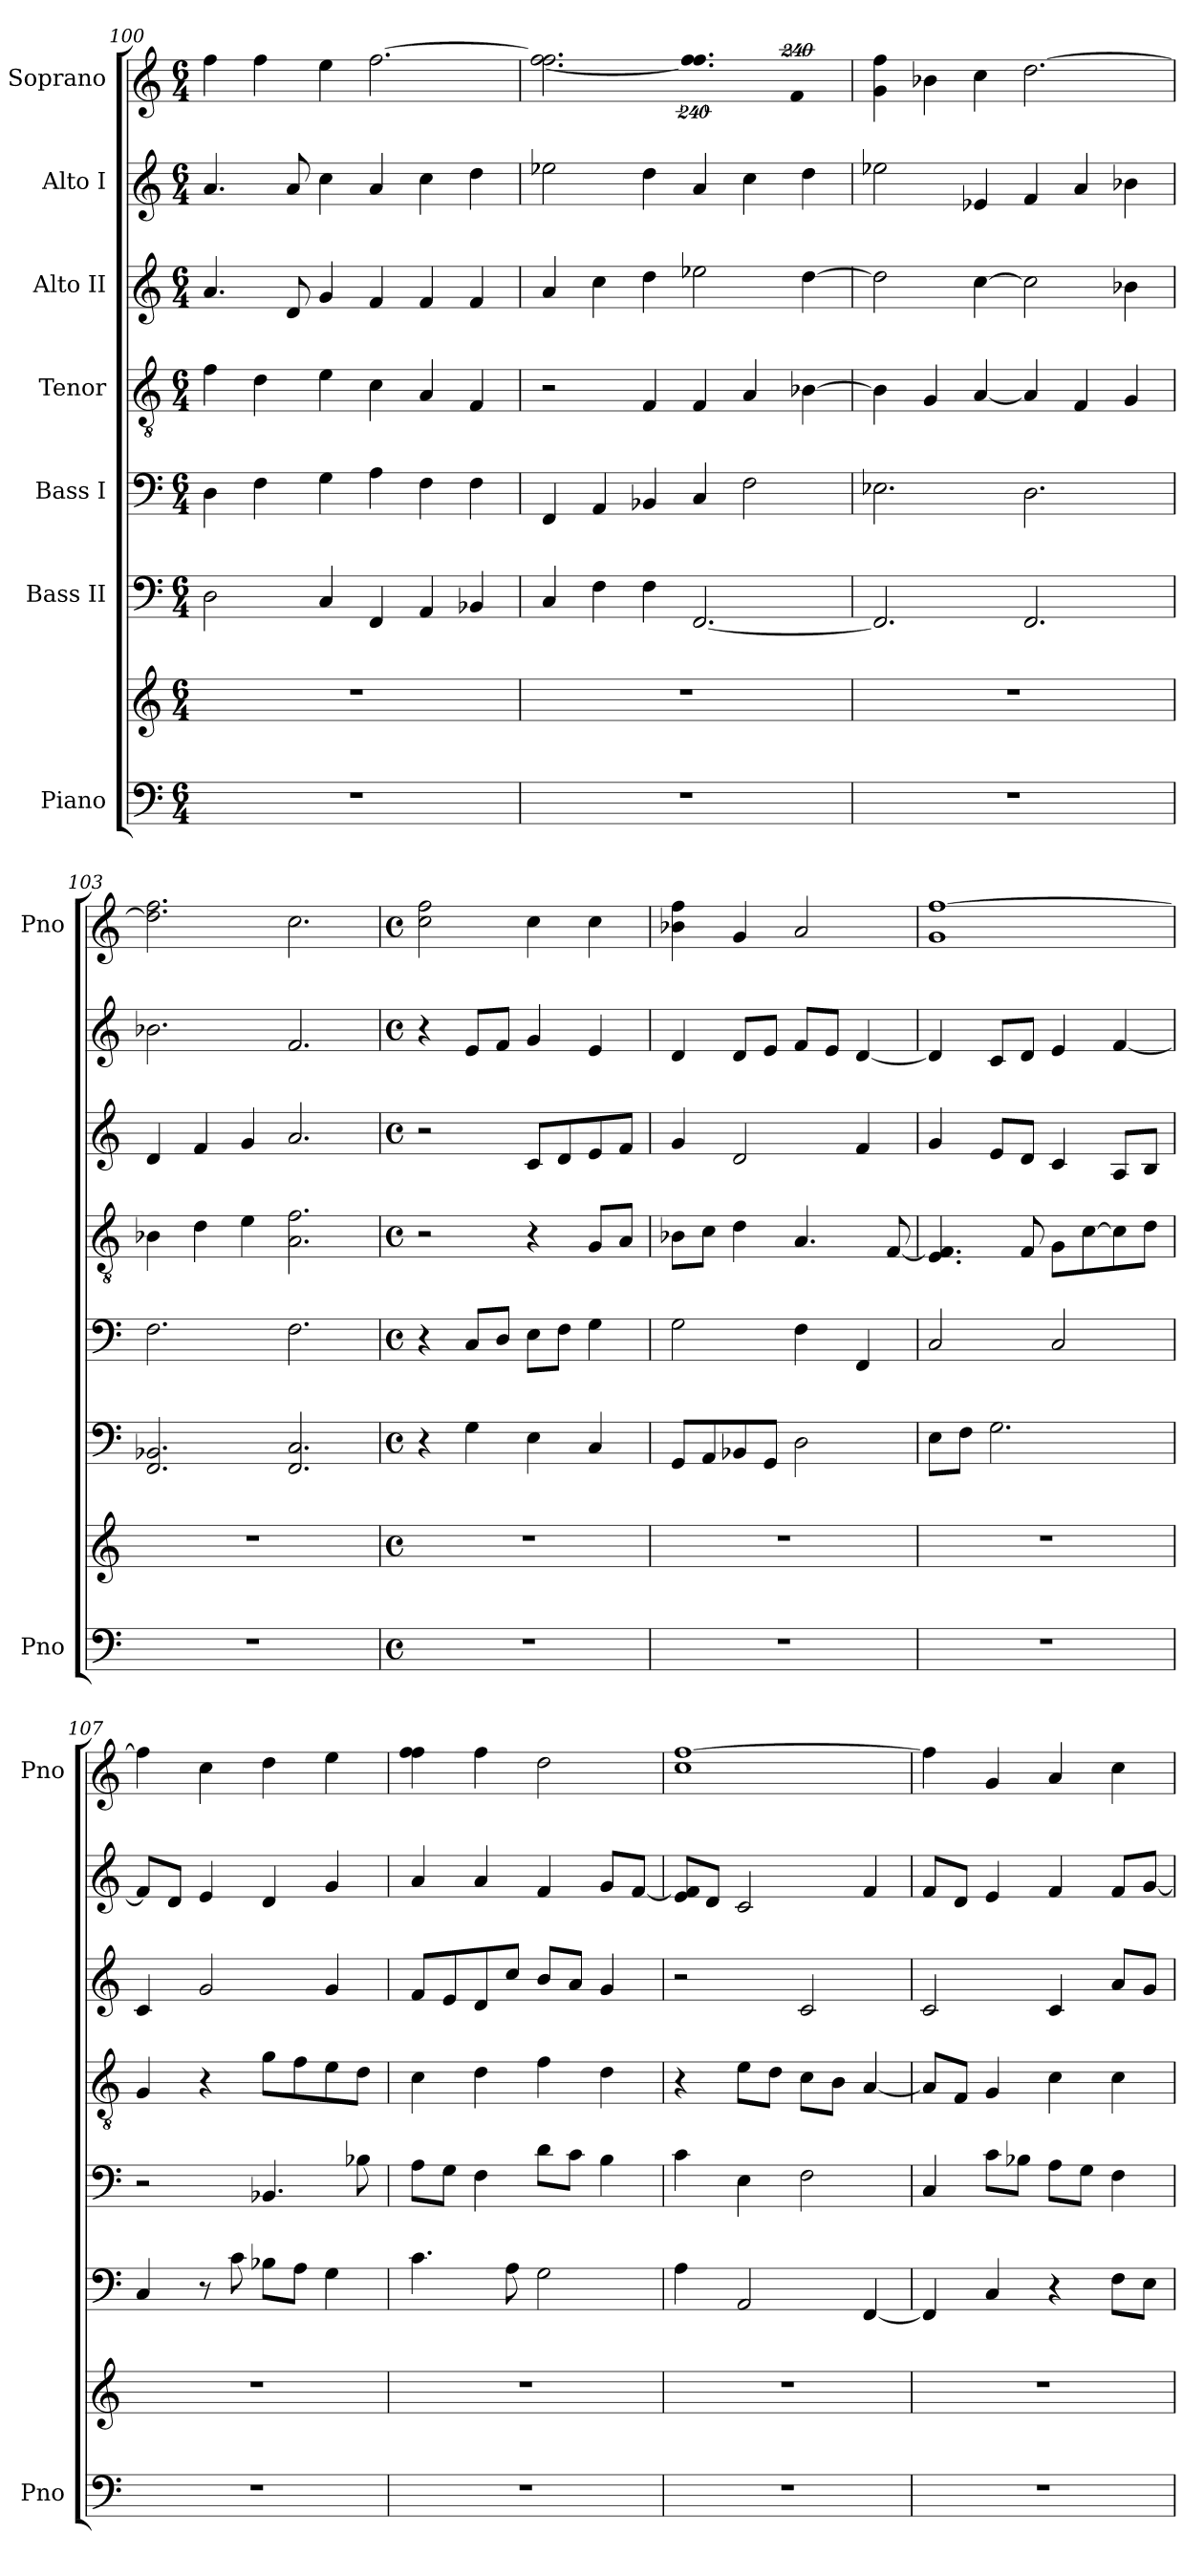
**kern	**kern	**kern	**kern	**kern	**kern	**kern	**kern
*part7	*part7	*part6	*part5	*part4	*part3	*part2	*part1
*staff8	*staff7	*staff6	*staff5	*staff4	*staff3	*staff2	*staff1
*I"Piano	*	*I"Bass II	*I"Bass I	*I"Tenor	*I"Alto II	*I"Alto I	*I"Soprano
*I'Pno	*	*	*	*	*	*	*I'Pno
*clefF4	*clefG2	*clefF4	*clefF4	*clefGv2	*clefG2	*clefG2	*clefG2
*k[]	*k[]	*k[]	*k[]	*k[]	*k[]	*k[]	*k[]
*C:	*C:	*C:	*C:	*C:	*C:	*C:	*C:
*M6/4	*M6/4	*M6/4	*M6/4	*M6/4	*M6/4	*M6/4	*M6/4
=100	=100	=100	=100	=100	=100	=100	=100
1.r	1.r	2D\	4D\	4f\	4.a/	4.a/	4ff\
.	.	.	4F\	4d\	.	.	4ff\
.	.	.	.	.	8d/	8a/	.
.	.	4C/	4G\	4e\	4g/	4cc\	4ee\
.	.	4FF/	4A\	4c\	4f/	4a/	[2.ff\
.	.	4AA/	4F\	4A/	4f/	4cc\	.
.	.	4BB-X/	4F\	4F/	4f/	4dd\	.
=101	=101	=101	=101	=101	=101	=101	=101
1.r	1.r	4C/	4FF/	2r	4a/	2ee-X\	2.ff\_ 2.ff\
.	.	4F\	4AA/	.	4cc\	.	.
.	.	4F\	4BB-X/	4F/	4dd\	4dd\	.
!	!	!	!	!	!	!	!LO:N:vis=2.
.	.	[2.FF/	4C/	4F/	2ee-X\	4a/	480%229ff\] 480%229ff\
.	.	.	2F\	4A/	.	4cc\	.
!	!	!	!	!	!	!	!LO:N:vis=4
.	.	.	.	.	.	.	480%131f/
.	.	.	.	[4B-X\	[4dd\	4dd\	.
!!LO:PB:g=z
=102	=102	=102	=102	=102	=102	=102	=102
1.r	1.r	2.FF/]	2.E-X\	4B-\]	2dd\]	2ee-X\	4g\ 4ff\
.	.	.	.	4G/	.	.	4b-X\
.	.	.	.	[4A/	[4cc\	4e-X/	4cc\
.	.	2.FF/	2.D\	4A/]	2cc\]	4f/	[2.dd\
.	.	.	.	4F/	.	4a/	.
.	.	.	.	4G/	4b-X\	4b-X\	.
=103	=103	=103	=103	=103	=103	=103	=103
1.r	1.r	2.FF/ 2.BB-X/	2.F\	4B-X\	4d/	2.b-X\	2.dd\] 2.ff\
.	.	.	.	4d\	4f/	.	.
.	.	.	.	4e\	4g/	.	.
.	.	2.FF/ 2.C/	2.F\	2.A\ 2.f\	2.a/	2.f/	2.cc\
=104	=104	=104	=104	=104	=104	=104	=104
*M4/4	*M4/4	*M4/4	*M4/4	*M4/4	*M4/4	*M4/4	*M4/4
*met(c)	*met(c)	*met(c)	*met(c)	*met(c)	*met(c)	*met(c)	*met(c)
1r	1r	4r	4r	2r	2r	4r	2cc\ 2ff\
.	.	4G\	8C/L	.	.	8e/L	.
.	.	.	8D/J	.	.	8f/J	.
.	.	4E\	8E\L	4r	8c/L	4g/	4cc\
.	.	.	8F\J	.	8d/	.	.
.	.	4C/	4G\	8G/L	8e/	4e/	4cc\
.	.	.	.	8A/J	8f/J	.	.
=105	=105	=105	=105	=105	=105	=105	=105
1r	1r	8GG/L	2G\	8B-X\L	4g/	4d/	4b-X\ 4ff\
.	.	8AA/	.	8c\J	.	.	.
.	.	8BB-X/	.	4d\	2d/	8d/L	4g/
.	.	8GG/J	.	.	.	8e/J	.
.	.	2D\	4F\	4.A/	.	8f/L	2a/
.	.	.	.	.	.	8e/J	.
.	.	.	4FF/	.	4f/	[4d/	.
.	.	.	.	[8F/	.	.	.
!!LO:PB:g=z
=106	=106	=106	=106	=106	=106	=106	=106
1r	1r	8E\L	2C/	4.E/ 4.F/]	4g/	4d/]	1g [1ff
.	.	8F\J	.	.	.	.	.
.	.	2.G\	.	.	8e/L	8c/L	.
.	.	.	.	8F/	8d/J	8d/J	.
.	.	.	2C/	8G\L	4c/	4e/	.
.	.	.	.	[8c\	.	.	.
.	.	.	.	8c\]	8A/L	[4f/	.
.	.	.	.	8d\J	8B/J	.	.
=107	=107	=107	=107	=107	=107	=107	=107
1r	1r	4C/	2r	4G/	4c/	8f/L]	4ff\]
.	.	.	.	.	.	8d/J	.
.	.	8r	.	4r	2g/	4e/	4cc\
.	.	8c\	.	.	.	.	.
.	.	8B-X\L	4.BB-X/	8g\L	.	4d/	4dd\
.	.	8A\J	.	8f\	.	.	.
.	.	4G\	.	8e\	4g/	4g/	4ee\
.	.	.	8B-X\	8d\J	.	.	.
=108	=108	=108	=108	=108	=108	=108	=108
1r	1r	4.c\	8A\L	4c\	8f/L	4a/	4ff\ 4ff\
.	.	.	8G\J	.	8e/	.	.
.	.	.	4F\	4d\	8d/	4a/	4ff\
.	.	8A\	.	.	8cc/J	.	.
.	.	2G\	8d\L	4f\	8b/L	4f/	2dd\
.	.	.	8c\J	.	8a/J	.	.
.	.	.	4B\	4d\	4g/	8g/L	.
.	.	.	.	.	.	[8f/J	.
=109	=109	=109	=109	=109	=109	=109	=109
1r	1r	4A\	4c\	4r	2r	8e/ 8f/]L	1cc [1ff
.	.	.	.	.	.	8d/J	.
.	.	2AA/	4E\	8e\L	.	2c/	.
.	.	.	.	8d\J	.	.	.
.	.	.	2F\	8c\L	2c/	.	.
.	.	.	.	8B\J	.	.	.
.	.	[4FF/	.	[4A/	.	4f/	.
=110	=110	=110	=110	=110	=110	=110	=110
1r	1r	4FF/]	4C/	8A/L]	2c/	8f/L	4ff\]
.	.	.	.	8F/J	.	8d/J	.
.	.	4C/	8c\L	4G/	.	4e/	4g/
.	.	.	8B-X\J	.	.	.	.
.	.	4r	8A\L	4c\	4c/	4f/	4a/
.	.	.	8G\J	.	.	.	.
.	.	8F\L	4F\	4c\	8a/L	8f/L	4cc\
.	.	8E\J	.	.	8g/J	[8g/J	.
=	=	=	=	=	=	=	=
*-	*-	*-	*-	*-	*-	*-	*-
